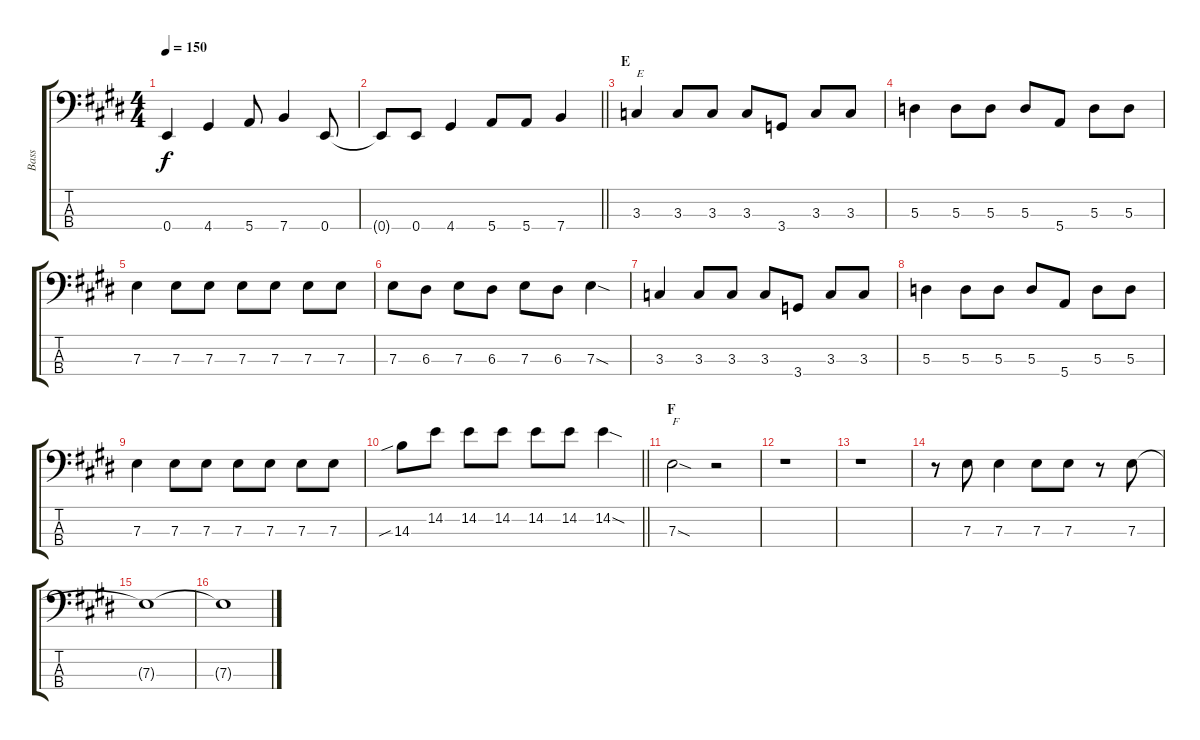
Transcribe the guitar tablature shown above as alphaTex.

\track ("Bass" "Bass") {instrument electricbasspick}
\staff {score tabs}
\tuning (G2 D2 A1 E1) {hide}
\ts (4 4)
\tempo 150
\clef f4
\ks e
0.4.4{dy f} 4.4.4 5.4.8 7.4.4 0.4.8 |
\barLineRight lightlight
0.4{t}.8 0.4.8 4.4.4 5.4.8 5.4.8 7.4.4 |
\section ("" "E")
3.3.4{txt "E"} 3.3.8 3.3.8 3.3.8 3.4.8 3.3.8 3.3.8 |
5.3.4 5.3.8 5.3.8 5.3.8 5.4.8 5.3.8 5.3.8 |
7.3.4 7.3.8 7.3.8 7.3.8 7.3.8 7.3.8 7.3.8 |
7.3.8 6.3.8 7.3.8 6.3.8 7.3.8 6.3.8 7.3{sod}.4 |
3.3.4 3.3.8 3.3.8 3.3.8 3.4.8 3.3.8 3.3.8 |
5.3.4 5.3.8 5.3.8 5.3.8 5.4.8 5.3.8 5.3.8 |
7.3.4 7.3.8 7.3.8 7.3.8 7.3.8 7.3.8 7.3.8 |
\barLineRight lightlight
14.3{sib}.8 14.2.8 14.2.8 14.2.8 14.2.8 14.2.8 14.2{sod}.4 |
\section ("" "F")
7.3{sod}.2{txt "F"} r.2 |
r.1 |
r.1 |
r.8 7.3.8 7.3.4 7.3.8 7.3.8 r.8 7.3.8 |
7.3{t}.1 |
7.3{t}.1
